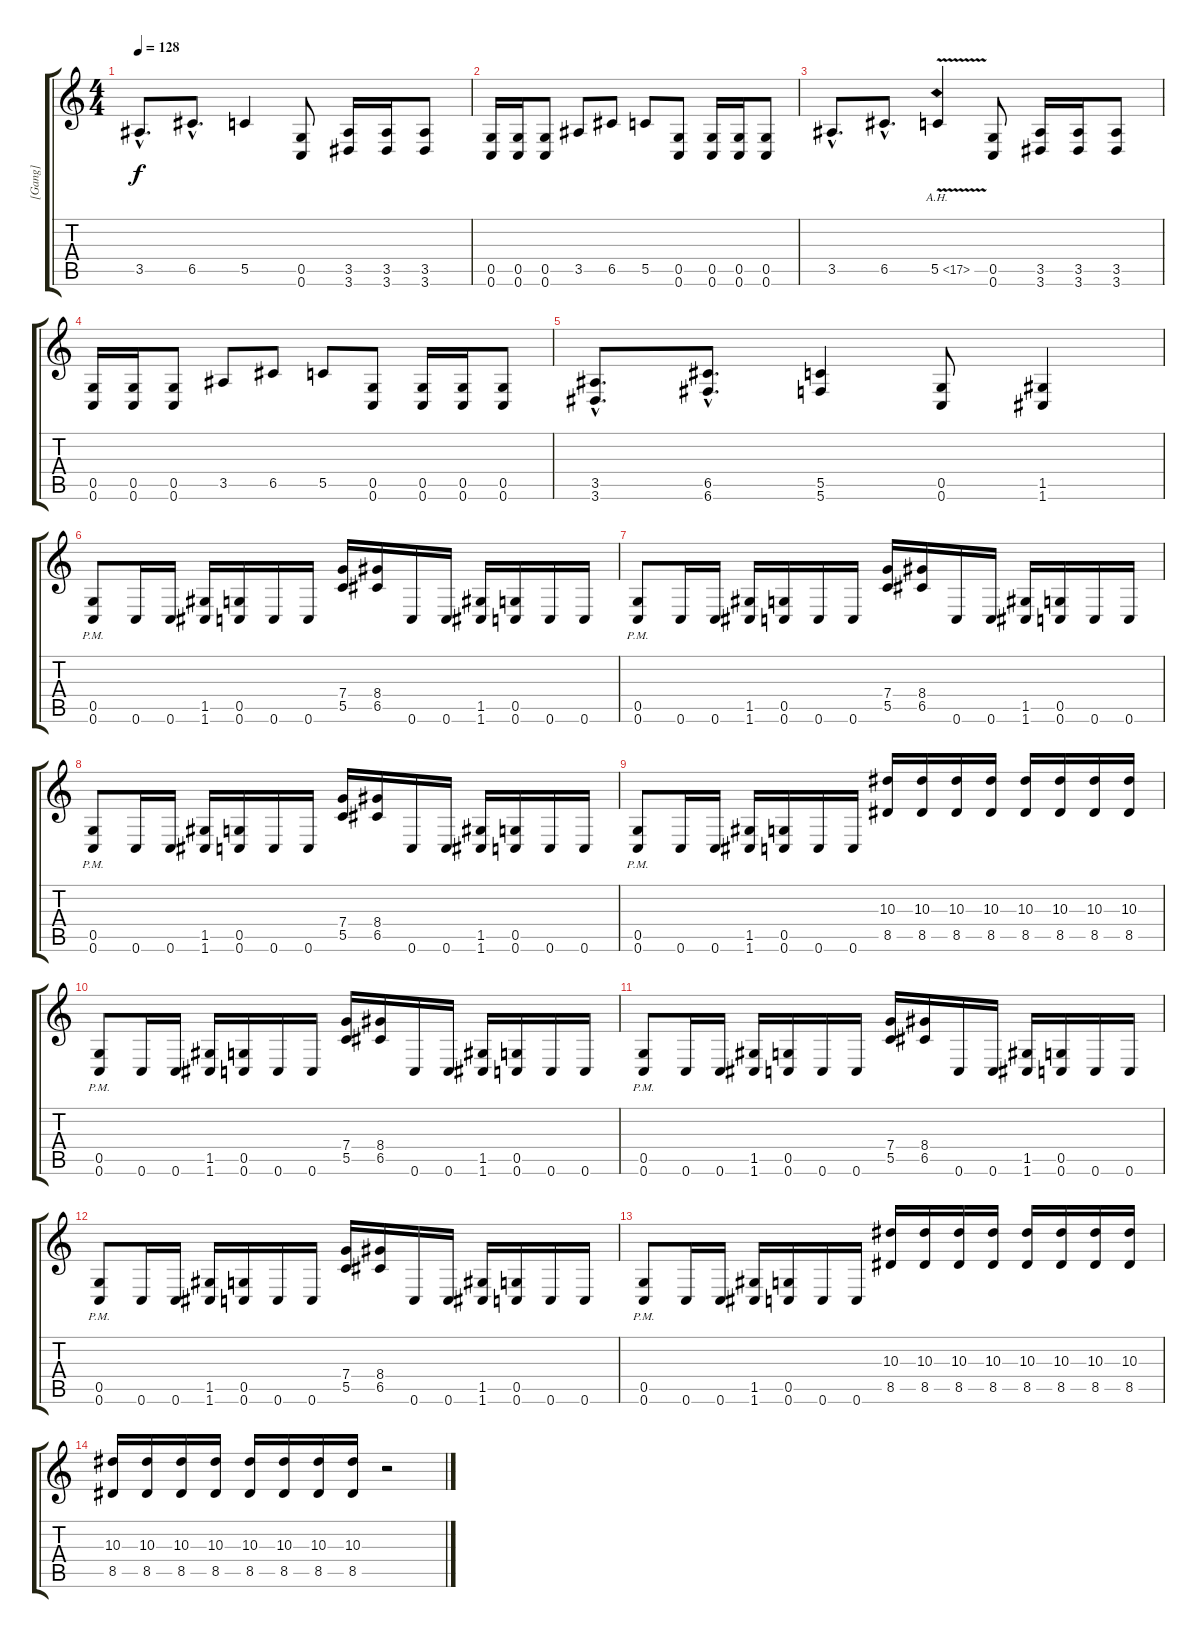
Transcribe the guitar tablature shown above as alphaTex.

\track ("[Gang]" "[Gang]") {instrument distortionguitar}
\staff {score tabs}
\tuning (D4 A3 F3 C3 G2 C2) {hide}
\ts (4 4)
\tempo 128
\clef g2
\ks c
3.5{hac}.8{d dy f} 6.5{hac}.8{d} 5.5.4 (0.5 0.6).8 (3.5 3.6).16 (3.5 3.6).16 (3.5 3.6).8 |
(0.5 0.6).16 (0.5 0.6).16 (0.5 0.6).8 3.5.8 6.5.8 5.5.8 (0.5 0.6).8 (0.5 0.6).16 (0.5 0.6).16 (0.5 0.6).8 |
3.5{hac}.8{d} 6.5{hac}.8{d} 5.5{ah 12 v}.4{instrument guitarharmonics} (0.5 0.6).8{instrument distortionguitar} (3.5 3.6).16 (3.5 3.6).16 (3.5 3.6).8 |
(0.5 0.6).16 (0.5 0.6).16 (0.5 0.6).8 3.5.8 6.5.8 5.5.8 (0.5 0.6).8 (0.5 0.6).16 (0.5 0.6).16 (0.5 0.6).8 |
(3.5{hac} 3.6{hac}).8{d} (6.5{hac} 6.6{hac}).8{d} (5.5 5.6).4 (0.5 0.6).8 (1.5 1.6).4 |
(0.5{pm} 0.6).8 0.6.16 0.6.16 (1.5 1.6).16 (0.5 0.6).16 0.6.16 0.6.16 (7.4 5.5).16 (8.4 6.5).16 0.6.16 0.6.16 (1.5 1.6).16 (0.5 0.6).16 0.6.16 0.6.16 |
(0.5{pm} 0.6).8 0.6.16 0.6.16 (1.5 1.6).16 (0.5 0.6).16 0.6.16 0.6.16 (7.4 5.5).16 (8.4 6.5).16 0.6.16 0.6.16 (1.5 1.6).16 (0.5 0.6).16 0.6.16 0.6.16 |
(0.5{pm} 0.6).8 0.6.16 0.6.16 (1.5 1.6).16 (0.5 0.6).16 0.6.16 0.6.16 (7.4 5.5).16 (8.4 6.5).16 0.6.16 0.6.16 (1.5 1.6).16 (0.5 0.6).16 0.6.16 0.6.16 |
(0.5{pm} 0.6).8 0.6.16 0.6.16 (1.5 1.6).16 (0.5 0.6).16 0.6.16 0.6.16 (10.3 8.5).16 (10.3 8.5).16 (10.3 8.5).16 (10.3 8.5).16 (10.3 8.5).16 (10.3 8.5).16 (10.3 8.5).16 (10.3 8.5).16 |
(0.5{pm} 0.6).8 0.6.16 0.6.16 (1.5 1.6).16 (0.5 0.6).16 0.6.16 0.6.16 (7.4 5.5).16 (8.4 6.5).16 0.6.16 0.6.16 (1.5 1.6).16 (0.5 0.6).16 0.6.16 0.6.16 |
(0.5{pm} 0.6).8 0.6.16 0.6.16 (1.5 1.6).16 (0.5 0.6).16 0.6.16 0.6.16 (7.4 5.5).16 (8.4 6.5).16 0.6.16 0.6.16 (1.5 1.6).16 (0.5 0.6).16 0.6.16 0.6.16 |
(0.5{pm} 0.6).8 0.6.16 0.6.16 (1.5 1.6).16 (0.5 0.6).16 0.6.16 0.6.16 (7.4 5.5).16 (8.4 6.5).16 0.6.16 0.6.16 (1.5 1.6).16 (0.5 0.6).16 0.6.16 0.6.16 |
(0.5{pm} 0.6).8 0.6.16 0.6.16 (1.5 1.6).16 (0.5 0.6).16 0.6.16 0.6.16 (10.3 8.5).16 (10.3 8.5).16 (10.3 8.5).16 (10.3 8.5).16 (10.3 8.5).16 (10.3 8.5).16 (10.3 8.5).16 (10.3 8.5).16 |
(10.3 8.5).16 (10.3 8.5).16 (10.3 8.5).16 (10.3 8.5).16 (10.3 8.5).16 (10.3 8.5).16 (10.3 8.5).16 (10.3 8.5).16 r.2
